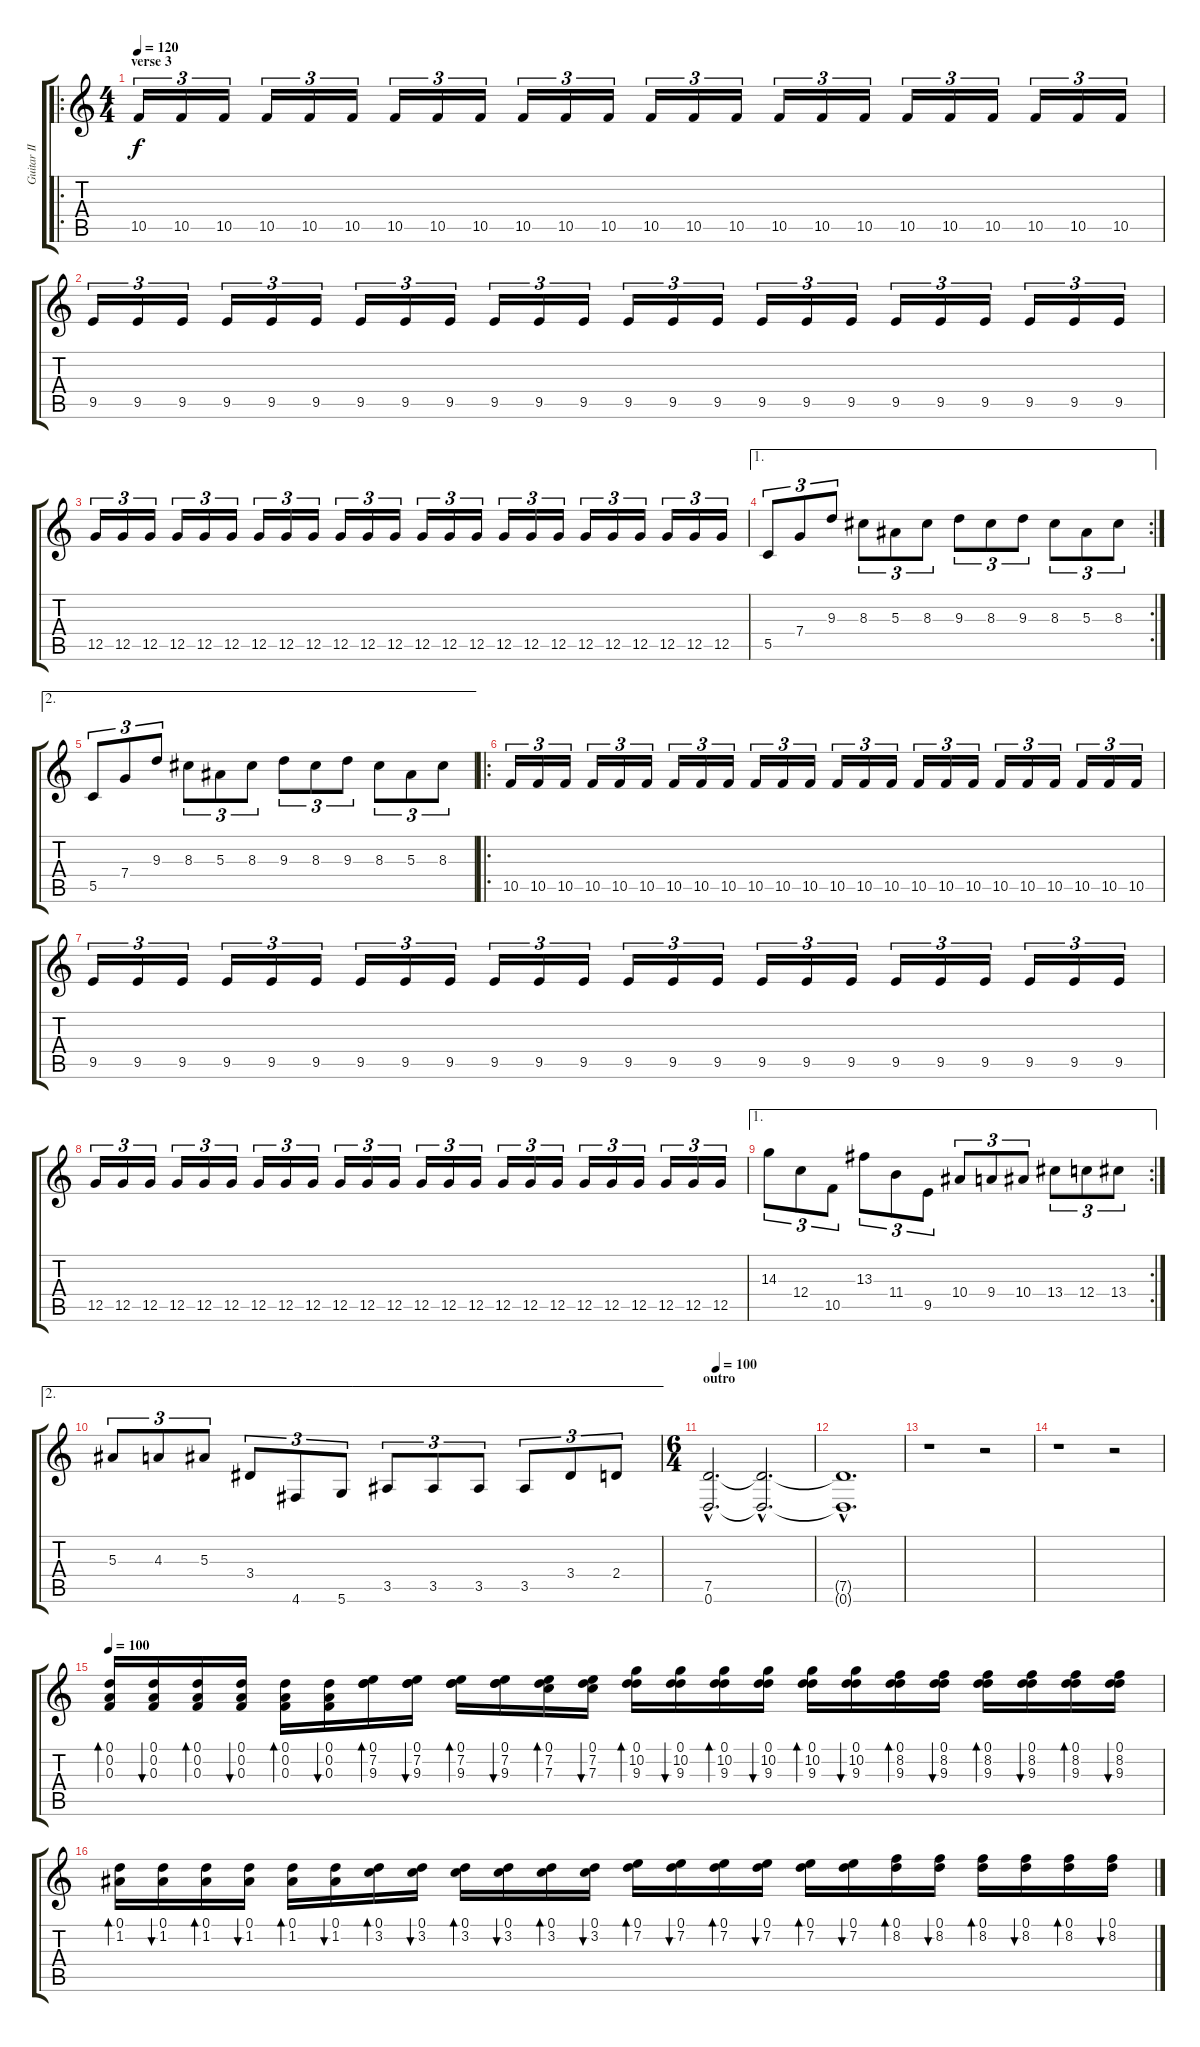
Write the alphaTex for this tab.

\track ("Guitar II" "Guitar II") {instrument distortionguitar}
\staff {score tabs}
\tuning (D4 A3 F3 C3 G2 D2) {hide}
\ro
\ts (4 4)
\section ("" "verse 3")
\tempo 120
\clef g2
\ks c
10.5.16{tu (3 2) dy f} 10.5.16{tu (3 2)} 10.5.16{tu (3 2)} 10.5.16{tu (3 2)} 10.5.16{tu (3 2)} 10.5.16{tu (3 2)} 10.5.16{tu (3 2)} 10.5.16{tu (3 2)} 10.5.16{tu (3 2)} 10.5.16{tu (3 2)} 10.5.16{tu (3 2)} 10.5.16{tu (3 2)} 10.5.16{tu (3 2)} 10.5.16{tu (3 2)} 10.5.16{tu (3 2)} 10.5.16{tu (3 2)} 10.5.16{tu (3 2)} 10.5.16{tu (3 2)} 10.5.16{tu (3 2)} 10.5.16{tu (3 2)} 10.5.16{tu (3 2)} 10.5.16{tu (3 2)} 10.5.16{tu (3 2)} 10.5.16{tu (3 2)} |
9.5.16{tu (3 2)} 9.5.16{tu (3 2)} 9.5.16{tu (3 2)} 9.5.16{tu (3 2)} 9.5.16{tu (3 2)} 9.5.16{tu (3 2)} 9.5.16{tu (3 2)} 9.5.16{tu (3 2)} 9.5.16{tu (3 2)} 9.5.16{tu (3 2)} 9.5.16{tu (3 2)} 9.5.16{tu (3 2)} 9.5.16{tu (3 2)} 9.5.16{tu (3 2)} 9.5.16{tu (3 2)} 9.5.16{tu (3 2)} 9.5.16{tu (3 2)} 9.5.16{tu (3 2)} 9.5.16{tu (3 2)} 9.5.16{tu (3 2)} 9.5.16{tu (3 2)} 9.5.16{tu (3 2)} 9.5.16{tu (3 2)} 9.5.16{tu (3 2)} |
12.5.16{tu (3 2)} 12.5.16{tu (3 2)} 12.5.16{tu (3 2)} 12.5.16{tu (3 2)} 12.5.16{tu (3 2)} 12.5.16{tu (3 2)} 12.5.16{tu (3 2)} 12.5.16{tu (3 2)} 12.5.16{tu (3 2)} 12.5.16{tu (3 2)} 12.5.16{tu (3 2)} 12.5.16{tu (3 2)} 12.5.16{tu (3 2)} 12.5.16{tu (3 2)} 12.5.16{tu (3 2)} 12.5.16{tu (3 2)} 12.5.16{tu (3 2)} 12.5.16{tu (3 2)} 12.5.16{tu (3 2)} 12.5.16{tu (3 2)} 12.5.16{tu (3 2)} 12.5.16{tu (3 2)} 12.5.16{tu (3 2)} 12.5.16{tu (3 2)} |
\ae 1
\rc 2
5.5.8{tu (3 2)} 7.4.8{tu (3 2)} 9.3.8{tu (3 2)} 8.3.8{tu (3 2)} 5.3.8{tu (3 2)} 8.3.8{tu (3 2)} 9.3.8{tu (3 2)} 8.3.8{tu (3 2)} 9.3.8{tu (3 2)} 8.3.8{tu (3 2)} 5.3.8{tu (3 2)} 8.3.8{tu (3 2)} |
\ae 2
5.5.8{tu (3 2)} 7.4.8{tu (3 2)} 9.3.8{tu (3 2)} 8.3.8{tu (3 2)} 5.3.8{tu (3 2)} 8.3.8{tu (3 2)} 9.3.8{tu (3 2)} 8.3.8{tu (3 2)} 9.3.8{tu (3 2)} 8.3.8{tu (3 2)} 5.3.8{tu (3 2)} 8.3.8{tu (3 2)} |
\ro
10.5.16{tu (3 2)} 10.5.16{tu (3 2)} 10.5.16{tu (3 2)} 10.5.16{tu (3 2)} 10.5.16{tu (3 2)} 10.5.16{tu (3 2)} 10.5.16{tu (3 2)} 10.5.16{tu (3 2)} 10.5.16{tu (3 2)} 10.5.16{tu (3 2)} 10.5.16{tu (3 2)} 10.5.16{tu (3 2)} 10.5.16{tu (3 2)} 10.5.16{tu (3 2)} 10.5.16{tu (3 2)} 10.5.16{tu (3 2)} 10.5.16{tu (3 2)} 10.5.16{tu (3 2)} 10.5.16{tu (3 2)} 10.5.16{tu (3 2)} 10.5.16{tu (3 2)} 10.5.16{tu (3 2)} 10.5.16{tu (3 2)} 10.5.16{tu (3 2)} |
9.5.16{tu (3 2)} 9.5.16{tu (3 2)} 9.5.16{tu (3 2)} 9.5.16{tu (3 2)} 9.5.16{tu (3 2)} 9.5.16{tu (3 2)} 9.5.16{tu (3 2)} 9.5.16{tu (3 2)} 9.5.16{tu (3 2)} 9.5.16{tu (3 2)} 9.5.16{tu (3 2)} 9.5.16{tu (3 2)} 9.5.16{tu (3 2)} 9.5.16{tu (3 2)} 9.5.16{tu (3 2)} 9.5.16{tu (3 2)} 9.5.16{tu (3 2)} 9.5.16{tu (3 2)} 9.5.16{tu (3 2)} 9.5.16{tu (3 2)} 9.5.16{tu (3 2)} 9.5.16{tu (3 2)} 9.5.16{tu (3 2)} 9.5.16{tu (3 2)} |
12.5.16{tu (3 2)} 12.5.16{tu (3 2)} 12.5.16{tu (3 2)} 12.5.16{tu (3 2)} 12.5.16{tu (3 2)} 12.5.16{tu (3 2)} 12.5.16{tu (3 2)} 12.5.16{tu (3 2)} 12.5.16{tu (3 2)} 12.5.16{tu (3 2)} 12.5.16{tu (3 2)} 12.5.16{tu (3 2)} 12.5.16{tu (3 2)} 12.5.16{tu (3 2)} 12.5.16{tu (3 2)} 12.5.16{tu (3 2)} 12.5.16{tu (3 2)} 12.5.16{tu (3 2)} 12.5.16{tu (3 2)} 12.5.16{tu (3 2)} 12.5.16{tu (3 2)} 12.5.16{tu (3 2)} 12.5.16{tu (3 2)} 12.5.16{tu (3 2)} |
\ae 1
\rc 2
14.3.8{tu (3 2)} 12.4.8{tu (3 2)} 10.5.8{tu (3 2)} 13.3.8{tu (3 2)} 11.4.8{tu (3 2)} 9.5.8{tu (3 2)} 10.4.8{tu (3 2)} 9.4.8{tu (3 2)} 10.4.8{tu (3 2)} 13.4.8{tu (3 2)} 12.4.8{tu (3 2)} 13.4.8{tu (3 2)} |
\ae 2
5.3.8{tu (3 2)} 4.3.8{tu (3 2)} 5.3.8{tu (3 2)} 3.4.8{tu (3 2)} 4.6.8{tu (3 2)} 5.6.8{tu (3 2)} 3.5.8{tu (3 2)} 3.5.8{tu (3 2)} 3.5.8{tu (3 2)} 3.5.8{tu (3 2)} 3.4.8{tu (3 2)} 2.4.8{tu (3 2)} |
\ts (6 4)
\section ("" "outro")
\tempo (100 0.08333333333333333)
(7.5{hac} 0.6{hac}).2{d} (7.5{hac t} 0.6{hac t}).2{d volume 0} |
(7.5{hac t} 0.6{hac t}).1{d} |
r.1 r.2 |
r.1 r.2 |
\tempo 100
(0.1 0.2 0.3).16{bd 30 volume 13 instrument acousticguitarnylon} (0.1 0.2 0.3).16{bu 30} (0.1 0.2 0.3).16{bd 30} (0.1 0.2 0.3).16{bu 30} (0.1 0.2 0.3).16{bd 30} (0.1 0.2 0.3).16{bu 30} (0.1 7.2 9.3).16{bd 30} (0.1 7.2 9.3).16{bu 30} (0.1 7.2 9.3).16{bd 30} (0.1 7.2 9.3).16{bu 30} (0.1 7.2 7.3).16{bd 30} (0.1 7.2 7.3).16{bu 30} (0.1 10.2 9.3).16{bd 30} (0.1 10.2 9.3).16{bu 30} (0.1 10.2 9.3).16{bd 30} (0.1 10.2 9.3).16{bu 30} (0.1 10.2 9.3).16{bd 30} (0.1 10.2 9.3).16{bu 30} (0.1 8.2 9.3).16{bd 30} (0.1 8.2 9.3).16{bu 30} (0.1 8.2 9.3).16{bd 30} (0.1 8.2 9.3).16{bu 30} (0.1 8.2 9.3).16{bd 30} (0.1 8.2 9.3).16{bu 30} |
(0.1 1.2).16{bd 30} (0.1 1.2).16{bu 30} (0.1 1.2).16{bd 30} (0.1 1.2).16{bu 30} (0.1 1.2).16{bd 30} (0.1 1.2).16{bu 30} (0.1 3.2).16{bd 30} (0.1 3.2).16{bu 30} (0.1 3.2).16{bd 30} (0.1 3.2).16{bu 30} (0.1 3.2).16{bd 30} (0.1 3.2).16{bu 30} (0.1 7.2).16{bd 30} (0.1 7.2).16{bu 30} (0.1 7.2).16{bd 30} (0.1 7.2).16{bu 30} (0.1 7.2).16{bd 30} (0.1 7.2).16{bu 30} (0.1 8.2).16{bd 30} (0.1 8.2).16{bu 30} (0.1 8.2).16{bd 30} (0.1 8.2).16{bu 30} (0.1 8.2).16{bd 30} (0.1 8.2).16{bu 30}
